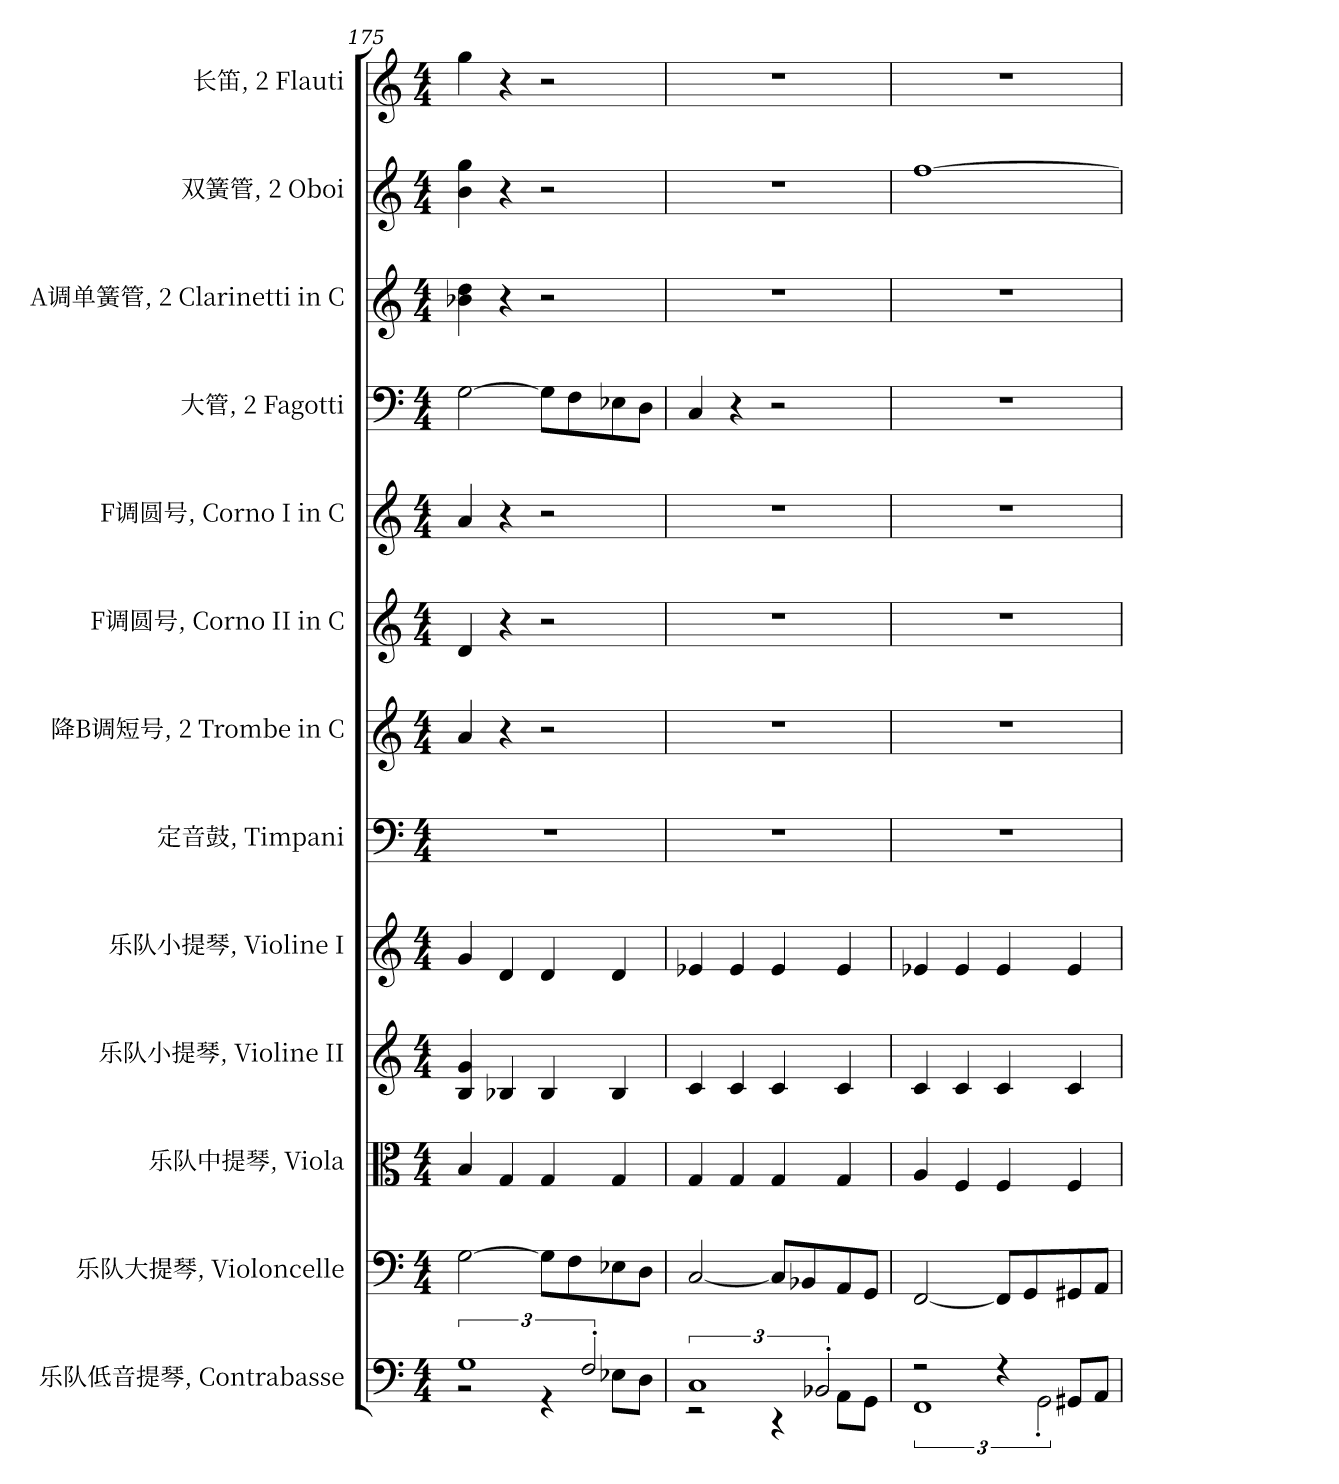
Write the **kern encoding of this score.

**kern	**kern	**kern	**kern	**kern	**kern	**kern	**kern	**kern	**kern	**kern	**kern	**kern
*part13	*part12	*part11	*part10	*part9	*part8	*part7	*part6	*part5	*part4	*part3	*part2	*part1
*staff13	*staff12	*staff11	*staff10	*staff9	*staff8	*staff7	*staff6	*staff5	*staff4	*staff3	*staff2	*staff1
*I"乐队低音提琴, Contrabasse	*I"乐队大提琴, Violoncelle	*I"乐队中提琴, Viola	*I"乐队小提琴, Violine II	*I"乐队小提琴, Violine I	*I"定音鼓, Timpani	*I"降B调短号, 2 Trombe in C	*I"F调圆号, Corno II in C	*I"F调圆号, Corno I in C	*I"大管, 2 Fagotti	*I"A调单簧管, 2 Clarinetti in C	*I"双簧管, 2 Oboi	*I"长笛, 2 Flauti
*I'Cbs.	*	*	*	*	*I'Timp.	*	*	*	*	*I'A Cl.	*I'Ob.	*I'Fl.
!!LO:PB:g=z
*clefF4	*clefF4	*clefC3	*clefG2	*clefG2	*clefF4	*clefG2	*clefG2	*clefG2	*clefF4	*clefG2	*clefG2	*clefG2
*ITrd7c12	*	*	*	*	*	*ITrd1c2	*ITrd4c7	*ITrd4c7	*	*ITrd2c3	*	*
*k[]	*k[]	*k[]	*k[]	*k[]	*k[]	*k[b-e-]	*k[b-]	*k[b-]	*k[]	*k[f#c#g#]	*k[]	*k[]
*M4/4	*M4/4	*M4/4	*M4/4	*M4/4	*M4/4	*M4/4	*M4/4	*M4/4	*M4/4	*M4/4	*M4/4	*M4/4
*MM186	*MM186	*MM186	*MM186	*MM186	*MM186	*MM186	*MM186	*MM186	*MM186	*MM186	*MM186	*MM186
=175	=175	=175	=175	=175	=175	=175	=175	=175	=175	=175	=175	=175
*^	*	*	*	*	*	*	*	*	*	*	*	*
3%2GG	2r	[2G\	4B/	4B/ 4g/	4g/	1r	4g/	4G/	4d/	[2G\	4gn\ 4b\	4b\ 4gg\	4gg\
.	.	.	4G/	4B-X/	4d/	.	4r	4r	4r	.	4r	4r	4r
*	*	*	*	*	*	*	*	*	*	*	*	*	*MM196
.	4r	8G\L]	4G/	4B-/	4d/	.	2r	2r	2r	8G\L]	2r	2r	2r
.	.	8F\	.	.	.	.	.	.	.	8F\	.	.	.
3FF'/	.	.	.	.	.	.	.	.	.	.	.	.	.
.	8EE-X\L	8E-X\	4G/	4B-/	4d/	.	.	.	.	8E-X\	.	.	.
.	8DD\J	8D\J	.	.	.	.	.	.	.	8D\J	.	.	.
=176	=176	=176	=176	=176	=176	=176	=176	=176	=176	=176	=176	=176	=176
3%2CC	2r	[2C/	4G/	4c/	4e-X/	1r	1r	1r	1r	4C/	1r	1r	1r
.	.	.	4G/	4c/	4e-/	.	.	.	.	4r	.	.	.
.	4r	8C/L]	4G/	4c/	4e-/	.	.	.	.	2r	.	.	.
.	.	8BB-X/	.	.	.	.	.	.	.	.	.	.	.
3BBB-X'/	.	.	.	.	.	.	.	.	.	.	.	.	.
.	8AAA\L	8AA/	4G/	4c/	4e-/	.	.	.	.	.	.	.	.
.	8GGG\J	8GG/J	.	.	.	.	.	.	.	.	.	.	.
=177	=177	=177	=177	=177	=177	=177	=177	=177	=177	=177	=177	=177	=177
*	*	*	*	*	*	*	*	*	*	*	*	*	*MM193
2r	3%2FFF	[2FF/	4A/	4c/	4e-X/	1r	1r	1r	1r	1r	1r	[1ff	1r
.	.	.	4F/	4c/	4e-/	.	.	.	.	.	.	.	.
4r	.	8FF/L]	4F/	4c/	4e-/	.	.	.	.	.	.	.	.
.	.	8GG/	.	.	.	.	.	.	.	.	.	.	.
.	3GGG'\	.	.	.	.	.	.	.	.	.	.	.	.
8GGG#X/L	.	8GG#X/	4F/	4c/	4e-/	.	.	.	.	.	.	.	.
8AAA/J	.	8AA/J	.	.	.	.	.	.	.	.	.	.	.
*v	*v	*	*	*	*	*	*	*	*	*	*	*	*
=	=	=	=	=	=	=	=	=	=	=	=	=
*-	*-	*-	*-	*-	*-	*-	*-	*-	*-	*-	*-	*-
